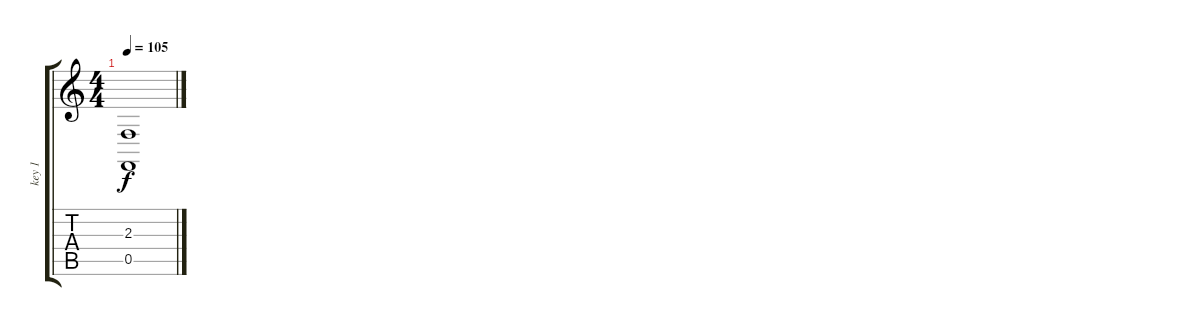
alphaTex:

\track ("key 1" "key 1") {instrument stringensemble1}
\staff {score tabs}
\tuning (C4 G3 Eb3 Bb2 F2 C2) {hide}
\ts (4 4)
\tempo 105
\clef g2
\ks c
(2.3{t} 0.5{t}).1{dy f}
